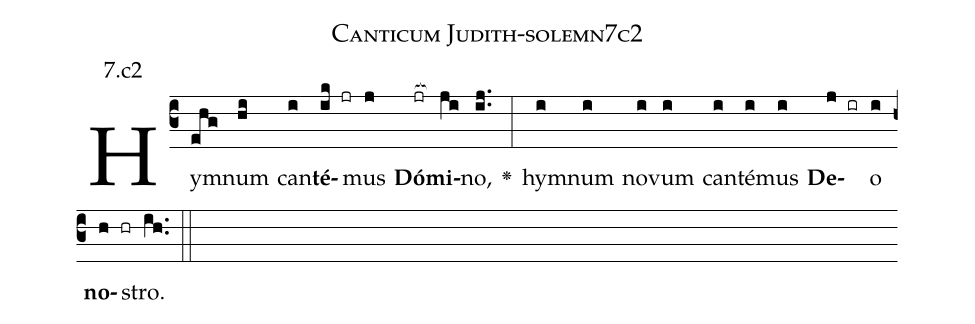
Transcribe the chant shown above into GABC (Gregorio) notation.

name: Canticum Judith-solemn7c2;
annotation: 7.c2;
%%
(c3)Hym(ehg)num(hi) can(i)<b>té</b>(ik jr)mus(j) <b>Dó</b>(jr[ocb:1{])<b>mi</b>(ji[ocb:0}])no,(ij..) <v>\greheightstar</v>(:) hym(i)num(i) no(i)vum(i) can(i)té(i)mus(i) <b>De</b>(j ir)o(i) <b>no</b>(h hr)stro.(ih..) (::)


%E(i) u(i) o(j) u(i) a(h) e.(ih..) (::)
